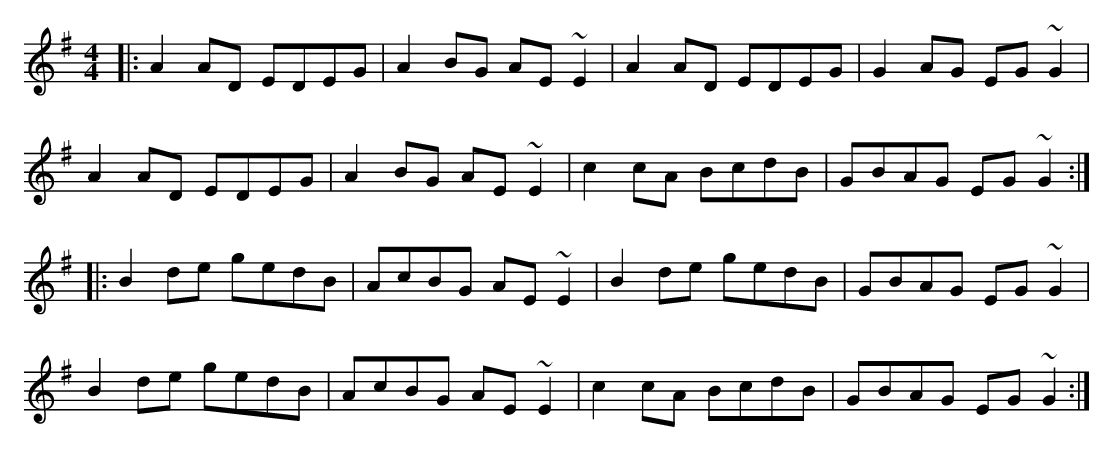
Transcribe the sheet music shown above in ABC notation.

X:1
M:4/4
K:G
|: A2 AD EDEG | A2 BG AE ~E2 | A2 AD EDEG | G2 AG EG~G2 |
A2 AD EDEG | A2 BG AE ~E2| c2 cA BcdB | GBAG EG ~G2:|
|: B2 de gedB | AcBG AE ~E2| B2 de gedB | GBAG EG ~G2|
B2 de gedB | AcBG AE ~E2| c2 cA BcdB | GBAG EG ~G2:|
